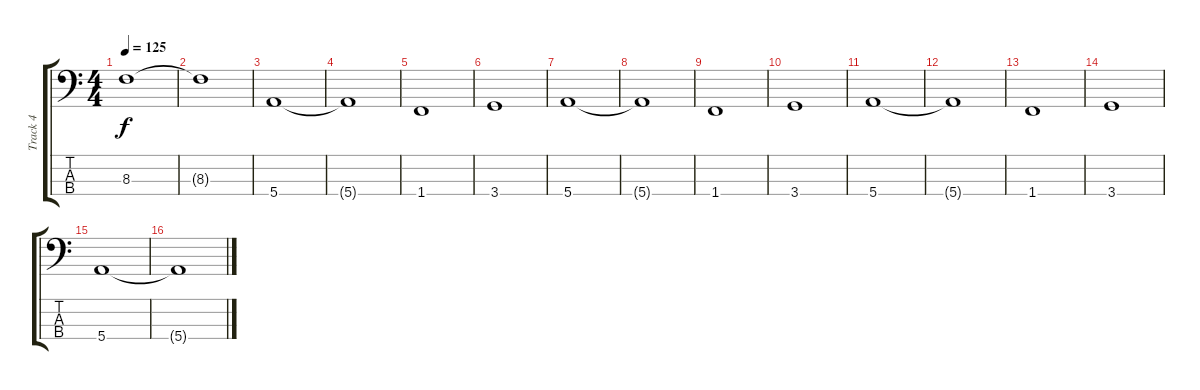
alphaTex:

\track ("Track 4" "Track 4") {instrument electricbasspick}
\staff {score tabs}
\tuning (G2 D2 A1 E1) {hide}
\ts (4 4)
\tempo 125
\clef f4
\ks c
8.3.1{dy f} |
8.3{t}.1 |
5.4.1 |
5.4{t}.1 |
1.4.1 |
3.4.1 |
5.4.1 |
5.4{t}.1 |
1.4.1 |
3.4.1 |
5.4.1 |
5.4{t}.1 |
1.4.1 |
3.4.1 |
5.4.1 |
5.4{t}.1
